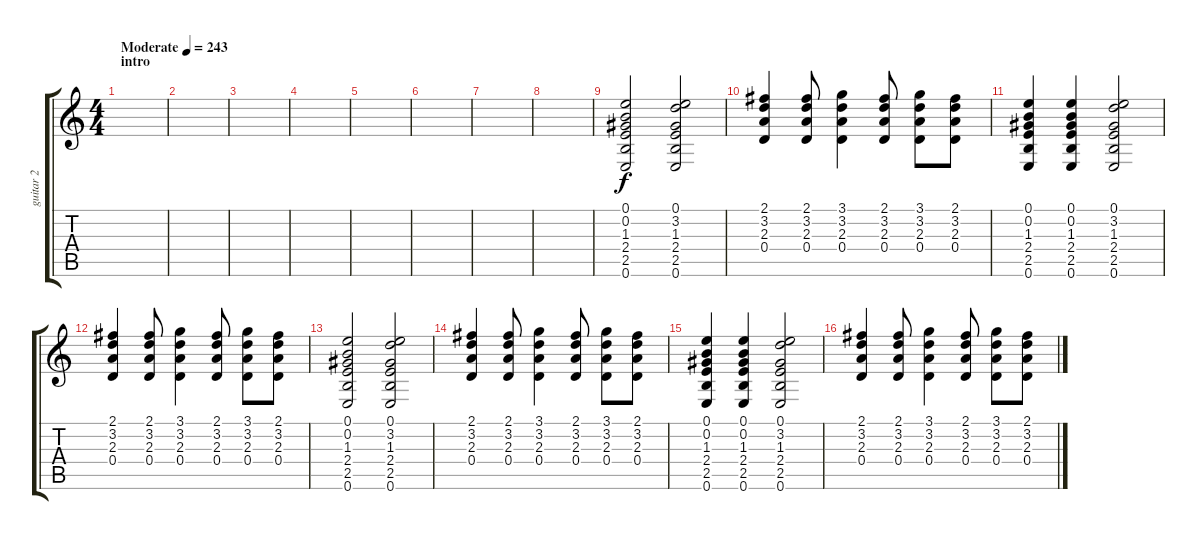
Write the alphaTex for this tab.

\track ("guitar 2" "guitar 2") {instrument electricguitarclean}
\staff {score tabs}
\tuning (E4 B3 G3 D3 A2 E2) {hide}
\ts (4 4)
\section ("" "intro")
\tempo (243 "Moderate")
\clef g2
\ks c
|
|
|
|
|
|
|
|
(0.1 0.2 1.3 2.4 2.5 0.6).2 (0.1 3.2 1.3 2.4 2.5 0.6).2 |
(2.1 3.2 2.3 0.4).4 (2.1 3.2 2.3 0.4).8 (3.1 3.2 2.3 0.4).4 (2.1 3.2 2.3 0.4).8 (3.1 3.2 2.3 0.4).8 (2.1 3.2 2.3 0.4).8 |
(0.1 0.2 1.3 2.4 2.5 0.6).4 (0.1 0.2 1.3 2.4 2.5 0.6).4 (0.1 3.2 1.3 2.4 2.5 0.6).2 |
(2.1 3.2 2.3 0.4).4 (2.1 3.2 2.3 0.4).8 (3.1 3.2 2.3 0.4).4 (2.1 3.2 2.3 0.4).8 (3.1 3.2 2.3 0.4).8 (2.1 3.2 2.3 0.4).8 |
(0.1 0.2 1.3 2.4 2.5 0.6).2 (0.1 3.2 1.3 2.4 2.5 0.6).2 |
(2.1 3.2 2.3 0.4).4 (2.1 3.2 2.3 0.4).8 (3.1 3.2 2.3 0.4).4 (2.1 3.2 2.3 0.4).8 (3.1 3.2 2.3 0.4).8 (2.1 3.2 2.3 0.4).8 |
(0.1 0.2 1.3 2.4 2.5 0.6).4 (0.1 0.2 1.3 2.4 2.5 0.6).4 (0.1 3.2 1.3 2.4 2.5 0.6).2 |
(2.1 3.2 2.3 0.4).4 (2.1 3.2 2.3 0.4).8 (3.1 3.2 2.3 0.4).4 (2.1 3.2 2.3 0.4).8 (3.1 3.2 2.3 0.4).8 (2.1 3.2 2.3 0.4).8
